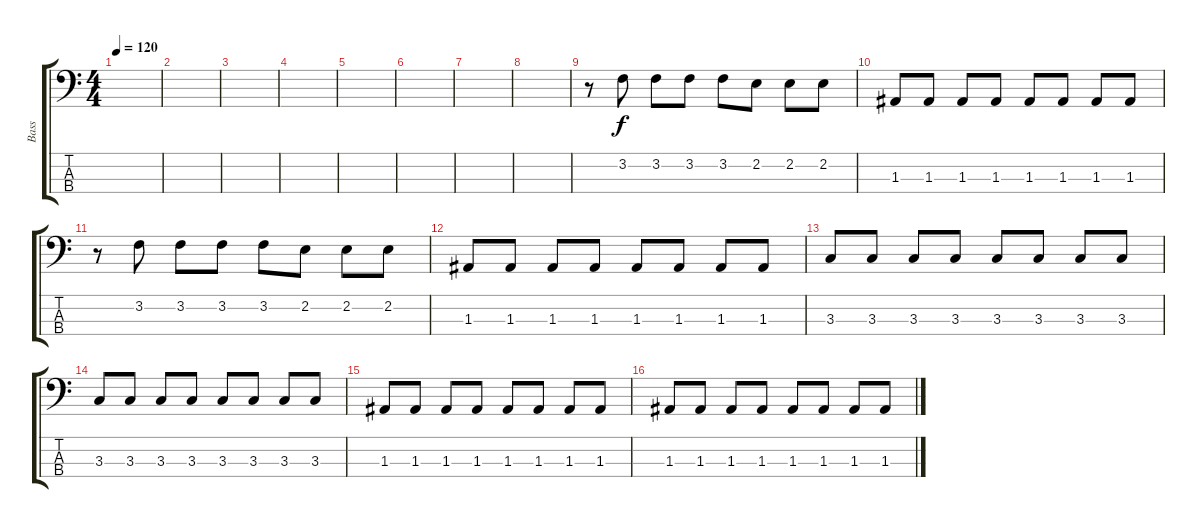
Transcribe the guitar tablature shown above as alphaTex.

\track ("Bass" "Bass") {instrument electricbasspick}
\staff {score tabs}
\tuning (G2 D2 A1 D1) {hide}
\ts (4 4)
\tempo 120
\tempo 118
\tempo 120
\clef f4
\ks c
|
|
|
|
|
|
|
|
r.8{volume 13 instrument electricbasspick} 3.2.8 3.2.8 3.2.8 3.2.8 2.2.8 2.2.8 2.2.8 |
1.3.8 1.3.8 1.3.8 1.3.8 1.3.8 1.3.8 1.3.8 1.3.8 |
r.8 3.2.8 3.2.8 3.2.8 3.2.8 2.2.8 2.2.8 2.2.8 |
1.3.8 1.3.8 1.3.8 1.3.8 1.3.8 1.3.8 1.3.8 1.3.8 |
3.3.8 3.3.8 3.3.8 3.3.8 3.3.8 3.3.8 3.3.8 3.3.8 |
3.3.8 3.3.8 3.3.8 3.3.8 3.3.8 3.3.8 3.3.8 3.3.8 |
1.3.8 1.3.8 1.3.8 1.3.8 1.3.8 1.3.8 1.3.8 1.3.8 |
1.3.8 1.3.8 1.3.8 1.3.8 1.3.8 1.3.8 1.3.8 1.3.8
